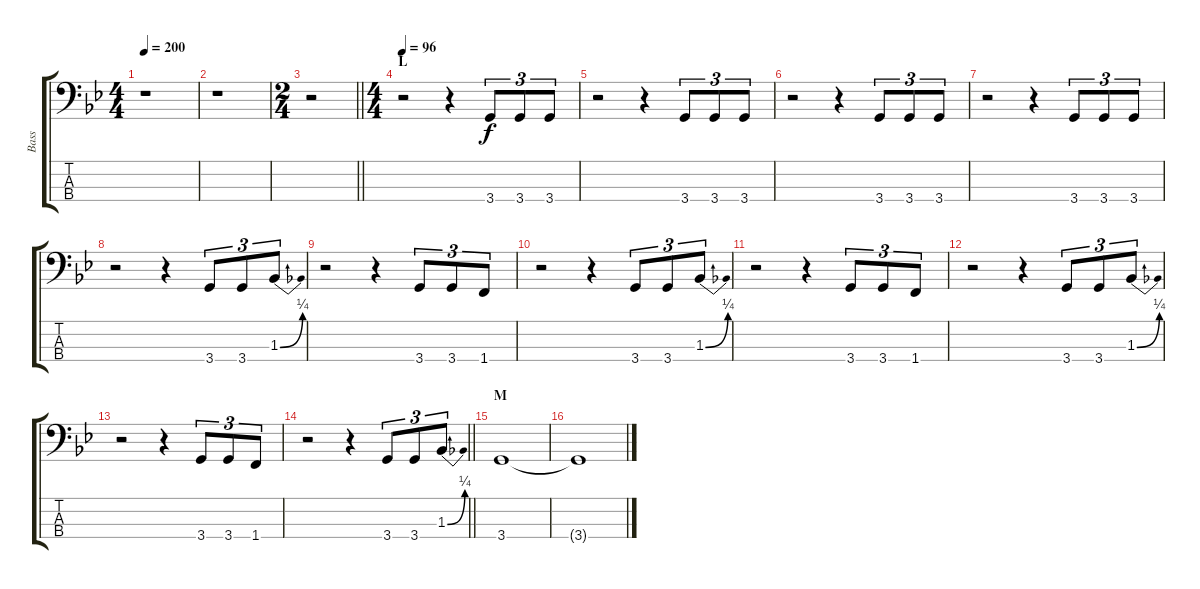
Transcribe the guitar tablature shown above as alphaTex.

\track ("Bass" "Bass") {instrument electricbassfinger}
\staff {score tabs}
\tuning (G2 D2 A1 E1) {hide}
\ts (4 4)
\tempo 200
\clef f4
\ks gminor
r.1{dy f} |
r.1 |
\ts (2 4)
\barLineRight lightlight
r.2 |
\ts (4 4)
\section ("" "L")
\tempo 96
r.2 r.4 3.4.8{tu (3 2)} 3.4.8{tu (3 2)} 3.4.8{tu (3 2)} |
r.2 r.4 3.4.8{tu (3 2)} 3.4.8{tu (3 2)} 3.4.8{tu (3 2)} |
r.2 r.4 3.4.8{tu (3 2)} 3.4.8{tu (3 2)} 3.4.8{tu (3 2)} |
r.2 r.4 3.4.8{tu (3 2)} 3.4.8{tu (3 2)} 3.4.8{tu (3 2)} |
r.2 r.4 3.4.8{tu (3 2)} 3.4.8{tu (3 2)} 1.3{be (bend 0 0 60 1)}.8{tu (3 2)} |
r.2 r.4 3.4.8{tu (3 2)} 3.4.8{tu (3 2)} 1.4.8{tu (3 2)} |
r.2 r.4 3.4.8{tu (3 2)} 3.4.8{tu (3 2)} 1.3{be (bend 0 0 60 1)}.8{tu (3 2)} |
r.2 r.4 3.4.8{tu (3 2)} 3.4.8{tu (3 2)} 1.4.8{tu (3 2)} |
r.2 r.4 3.4.8{tu (3 2)} 3.4.8{tu (3 2)} 1.3{be (bend 0 0 60 1)}.8{tu (3 2)} |
r.2 r.4 3.4.8{tu (3 2)} 3.4.8{tu (3 2)} 1.4.8{tu (3 2)} |
\barLineRight lightlight
r.2 r.4 3.4.8{tu (3 2)} 3.4.8{tu (3 2)} 1.3{be (bend 0 0 60 1)}.8{tu (3 2)} |
\section ("" "M")
3.4.1 |
3.4{t}.1
